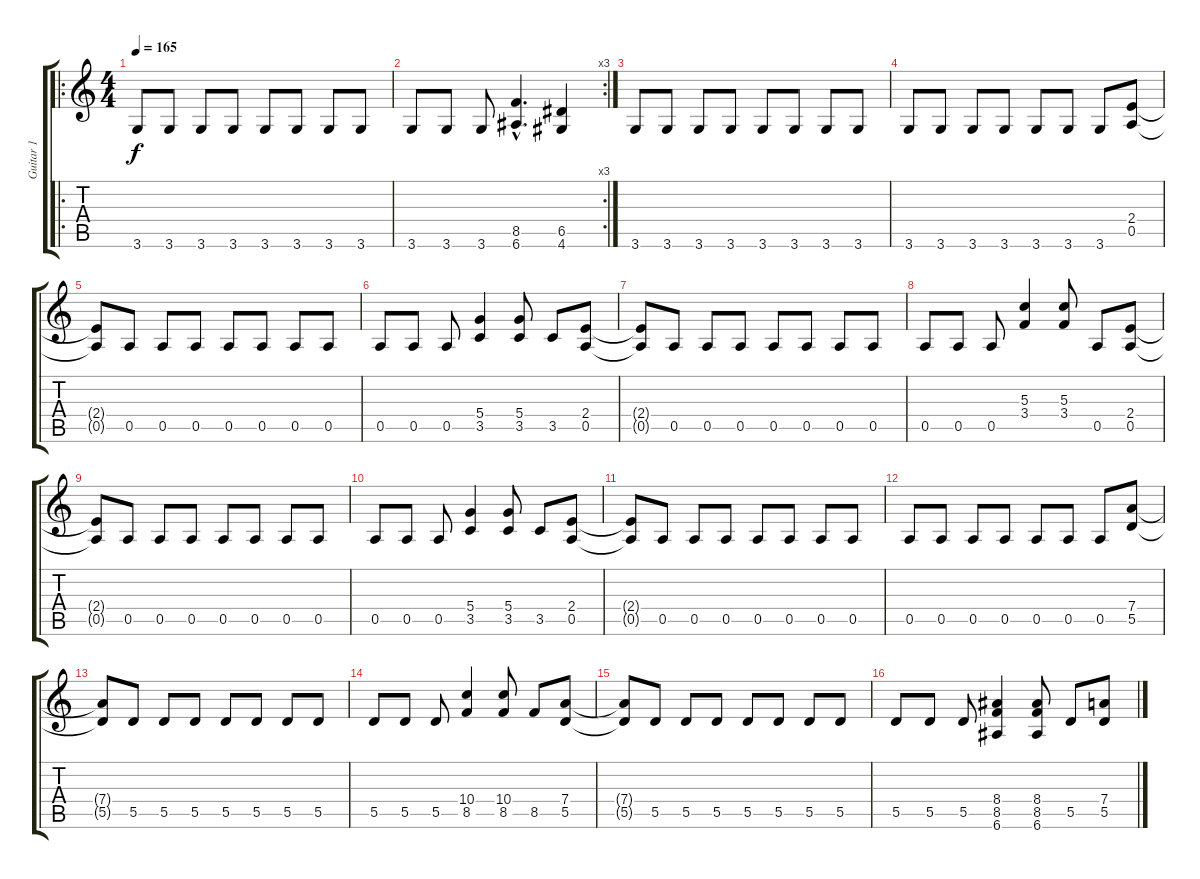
\track ("Guitar 1" "Guitar 1") {instrument distortionguitar}
\staff {score tabs}
\tuning (E4 B3 G3 D3 A2 E2) {hide}
\ro
\ts (4 4)
\tempo 165
\clef g2
\ks c
3.6.8{dy f} 3.6.8 3.6.8 3.6.8 3.6.8 3.6.8 3.6.8 3.6.8 |
\rc 3
3.6.8 3.6.8 3.6.8 (8.5{hac} 6.6{hac}).4{d} (6.5 4.6).4 |
3.6.8 3.6.8 3.6.8 3.6.8 3.6.8 3.6.8 3.6.8 3.6.8 |
3.6.8 3.6.8 3.6.8 3.6.8 3.6.8 3.6.8 3.6.8 (2.4 0.5).8 |
(2.4{t} 0.5{t}).8 0.5.8 0.5.8 0.5.8 0.5.8 0.5.8 0.5.8 0.5.8 |
0.5.8 0.5.8 0.5.8 (5.4 3.5).4 (5.4 3.5).8 3.5.8 (2.4 0.5).8 |
(2.4{t} 0.5{t}).8 0.5.8 0.5.8 0.5.8 0.5.8 0.5.8 0.5.8 0.5.8 |
0.5.8 0.5.8 0.5.8 (5.3 3.4).4 (5.3 3.4).8 0.5.8 (2.4 0.5).8 |
(2.4{t} 0.5{t}).8 0.5.8 0.5.8 0.5.8 0.5.8 0.5.8 0.5.8 0.5.8 |
0.5.8 0.5.8 0.5.8 (5.4 3.5).4 (5.4 3.5).8 3.5.8 (2.4 0.5).8 |
(2.4{t} 0.5{t}).8 0.5.8 0.5.8 0.5.8 0.5.8 0.5.8 0.5.8 0.5.8 |
0.5.8 0.5.8 0.5.8 0.5.8 0.5.8 0.5.8 0.5.8 (7.4 5.5).8 |
(7.4{t} 5.5{t}).8 5.5.8 5.5.8 5.5.8 5.5.8 5.5.8 5.5.8 5.5.8 |
5.5.8 5.5.8 5.5.8 (10.4 8.5).4 (10.4 8.5).8 8.5.8 (7.4 5.5).8 |
(7.4{t} 5.5{t}).8 5.5.8 5.5.8 5.5.8 5.5.8 5.5.8 5.5.8 5.5.8 |
5.5.8 5.5.8 5.5.8 (8.4 8.5 6.6).4 (8.4 8.5 6.6).8 5.5.8 (7.4 5.5).8
